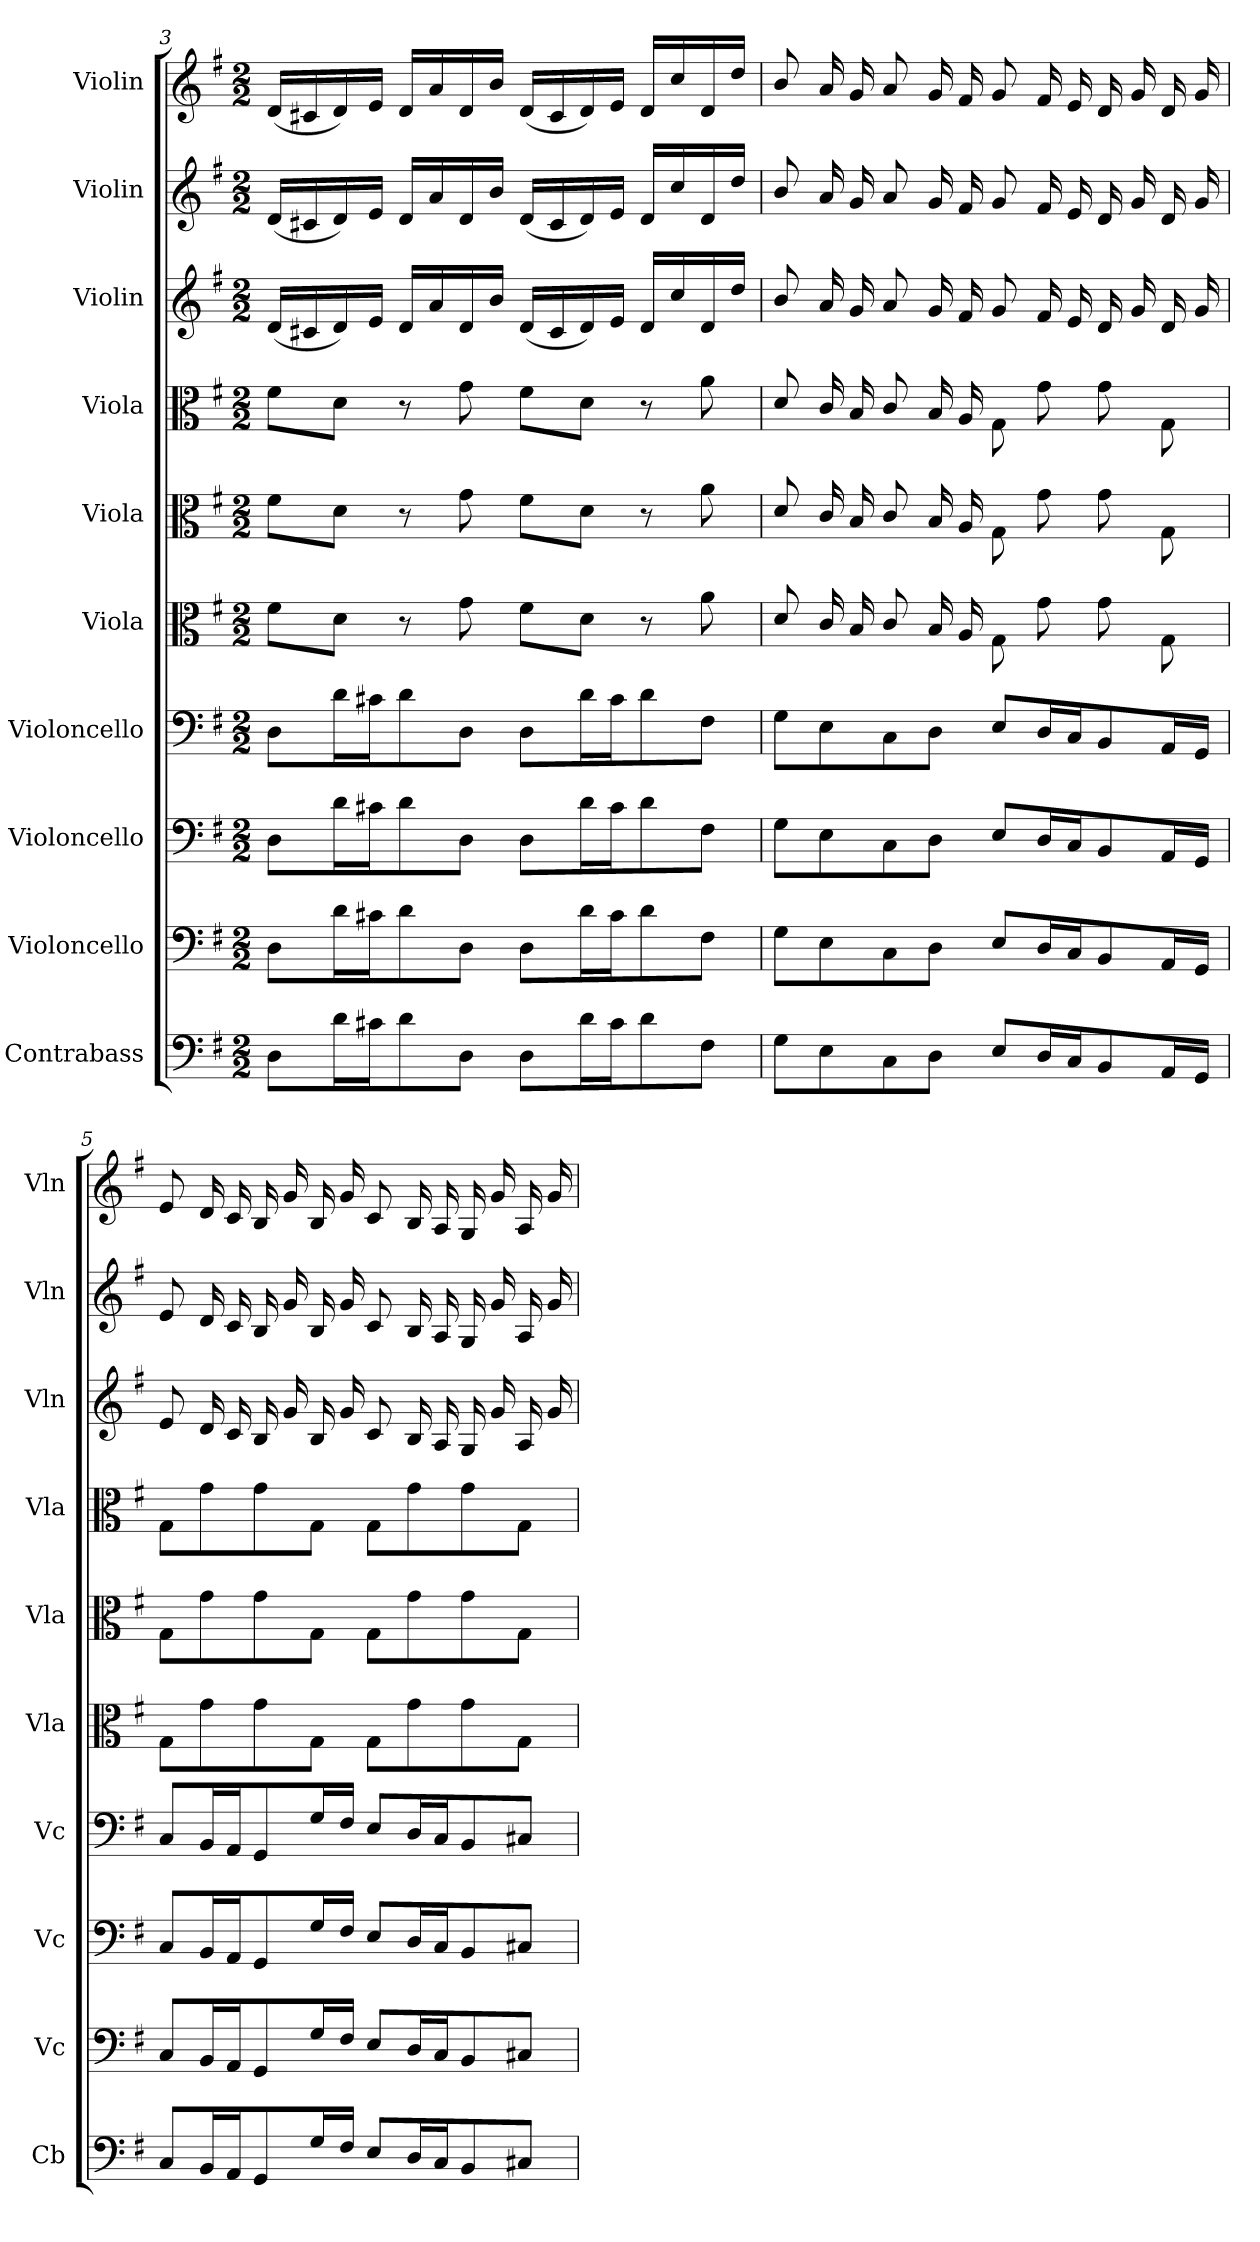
**kern	**kern	**kern	**kern	**kern	**kern	**kern	**kern	**kern	**kern
*part10	*part9	*part8	*part7	*part6	*part5	*part4	*part3	*part2	*part1
*staff10	*staff9	*staff8	*staff7	*staff6	*staff5	*staff4	*staff3	*staff2	*staff1
*I"Contrabass	*I"Violoncello	*I"Violoncello	*I"Violoncello	*I"Viola	*I"Viola	*I"Viola	*I"Violin	*I"Violin	*I"Violin
*I'Cb	*I'Vc	*I'Vc	*I'Vc	*I'Vla	*I'Vla	*I'Vla	*I'Vln	*I'Vln	*I'Vln
*clefF4	*clefF4	*clefF4	*clefF4	*clefC3	*clefC3	*clefC3	*clefG2	*clefG2	*clefG2
*k[f#]	*k[f#]	*k[f#]	*k[f#]	*k[f#]	*k[f#]	*k[f#]	*k[f#]	*k[f#]	*k[f#]
*G:	*G:	*G:	*G:	*G:	*G:	*G:	*G:	*G:	*G:
*M2/2	*M2/2	*M2/2	*M2/2	*M2/2	*M2/2	*M2/2	*M2/2	*M2/2	*M2/2
=3	=3	=3	=3	=3	=3	=3	=3	=3	=3
8D\L	8D\L	8D\L	8D\L	8f#\L	8f#\L	8f#\L	(16d/LL	(16d/LL	(16d/LL
.	.	.	.	.	.	.	16c#X/	16c#X/	16c#X/
16d\L	16d\L	16d\L	16d\L	8d\J	8d\J	8d\J	16d/)	16d/)	16d/)
16c#X\J	16c#X\J	16c#X\J	16c#X\J	.	.	.	16e/JJ	16e/JJ	16e/JJ
8d\	8d\	8d\	8d\	8r	8r	8r	16d/LL	16d/LL	16d/LL
.	.	.	.	.	.	.	16a/	16a/	16a/
8D\J	8D\J	8D\J	8D\J	8g\	8g\	8g\	16d/	16d/	16d/
.	.	.	.	.	.	.	16b/JJ	16b/JJ	16b/JJ
8D\L	8D\L	8D\L	8D\L	8f#\L	8f#\L	8f#\L	(16d/LL	(16d/LL	(16d/LL
.	.	.	.	.	.	.	16c#/	16c#/	16c#/
16d\L	16d\L	16d\L	16d\L	8d\J	8d\J	8d\J	16d/)	16d/)	16d/)
16c#\J	16c#\J	16c#\J	16c#\J	.	.	.	16e/JJ	16e/JJ	16e/JJ
8d\	8d\	8d\	8d\	8r	8r	8r	16d/LL	16d/LL	16d/LL
.	.	.	.	.	.	.	16cc/	16cc/	16cc/
8F#\J	8F#\J	8F#\J	8F#\J	8a\	8a\	8a\	16d/	16d/	16d/
.	.	.	.	.	.	.	16dd/JJ	16dd/JJ	16dd/JJ
=4	=4	=4	=4	=4	=4	=4	=4	=4	=4
8G\L	8G\L	8G\L	8G\L	8d/	8d/	8d/	8b/	8b/	8b/
8E\	8E\	8E\	8E\	16c/	16c/	16c/	16a/	16a/	16a/
.	.	.	.	16B/	16B/	16B/	16g/	16g/	16g/
8C\	8C\	8C\	8C\	8c/	8c/	8c/	8a/	8a/	8a/
8D\J	8D\J	8D\J	8D\J	16B/	16B/	16B/	16g/	16g/	16g/
.	.	.	.	16A/	16A/	16A/	16f#/	16f#/	16f#/
8E/L	8E/L	8E/L	8E/L	8G\	8G\	8G\	8g/	8g/	8g/
16D/L	16D/L	16D/L	16D/L	8g\	8g\	8g\	16f#/	16f#/	16f#/
16C/J	16C/J	16C/J	16C/J	.	.	.	16e/	16e/	16e/
8BB/	8BB/	8BB/	8BB/	8g\	8g\	8g\	16d/	16d/	16d/
.	.	.	.	.	.	.	16g/	16g/	16g/
16AA/L	16AA/L	16AA/L	16AA/L	8G\	8G\	8G\	16d/	16d/	16d/
16GG/JJ	16GG/JJ	16GG/JJ	16GG/JJ	.	.	.	16g/	16g/	16g/
=5	=5	=5	=5	=5	=5	=5	=5	=5	=5
8C/L	8C/L	8C/L	8C/L	8G\L	8G\L	8G\L	8e/	8e/	8e/
16BB/L	16BB/L	16BB/L	16BB/L	8g\	8g\	8g\	16d/	16d/	16d/
16AA/J	16AA/J	16AA/J	16AA/J	.	.	.	16c/	16c/	16c/
8GG/	8GG/	8GG/	8GG/	8g\	8g\	8g\	16B/	16B/	16B/
.	.	.	.	.	.	.	16g/	16g/	16g/
16G/L	16G/L	16G/L	16G/L	8G\J	8G\J	8G\J	16B/	16B/	16B/
16F#/JJ	16F#/JJ	16F#/JJ	16F#/JJ	.	.	.	16g/	16g/	16g/
8E/L	8E/L	8E/L	8E/L	8G\L	8G\L	8G\L	8c/	8c/	8c/
16D/L	16D/L	16D/L	16D/L	8g\	8g\	8g\	16B/	16B/	16B/
16C/J	16C/J	16C/J	16C/J	.	.	.	16A/	16A/	16A/
8BB/	8BB/	8BB/	8BB/	8g\	8g\	8g\	16G/	16G/	16G/
.	.	.	.	.	.	.	16g/	16g/	16g/
8C#X/J	8C#X/J	8C#X/J	8C#X/J	8G\J	8G\J	8G\J	16A/	16A/	16A/
.	.	.	.	.	.	.	16g/	16g/	16g/
=	=	=	=	=	=	=	=	=	=
*-	*-	*-	*-	*-	*-	*-	*-	*-	*-
